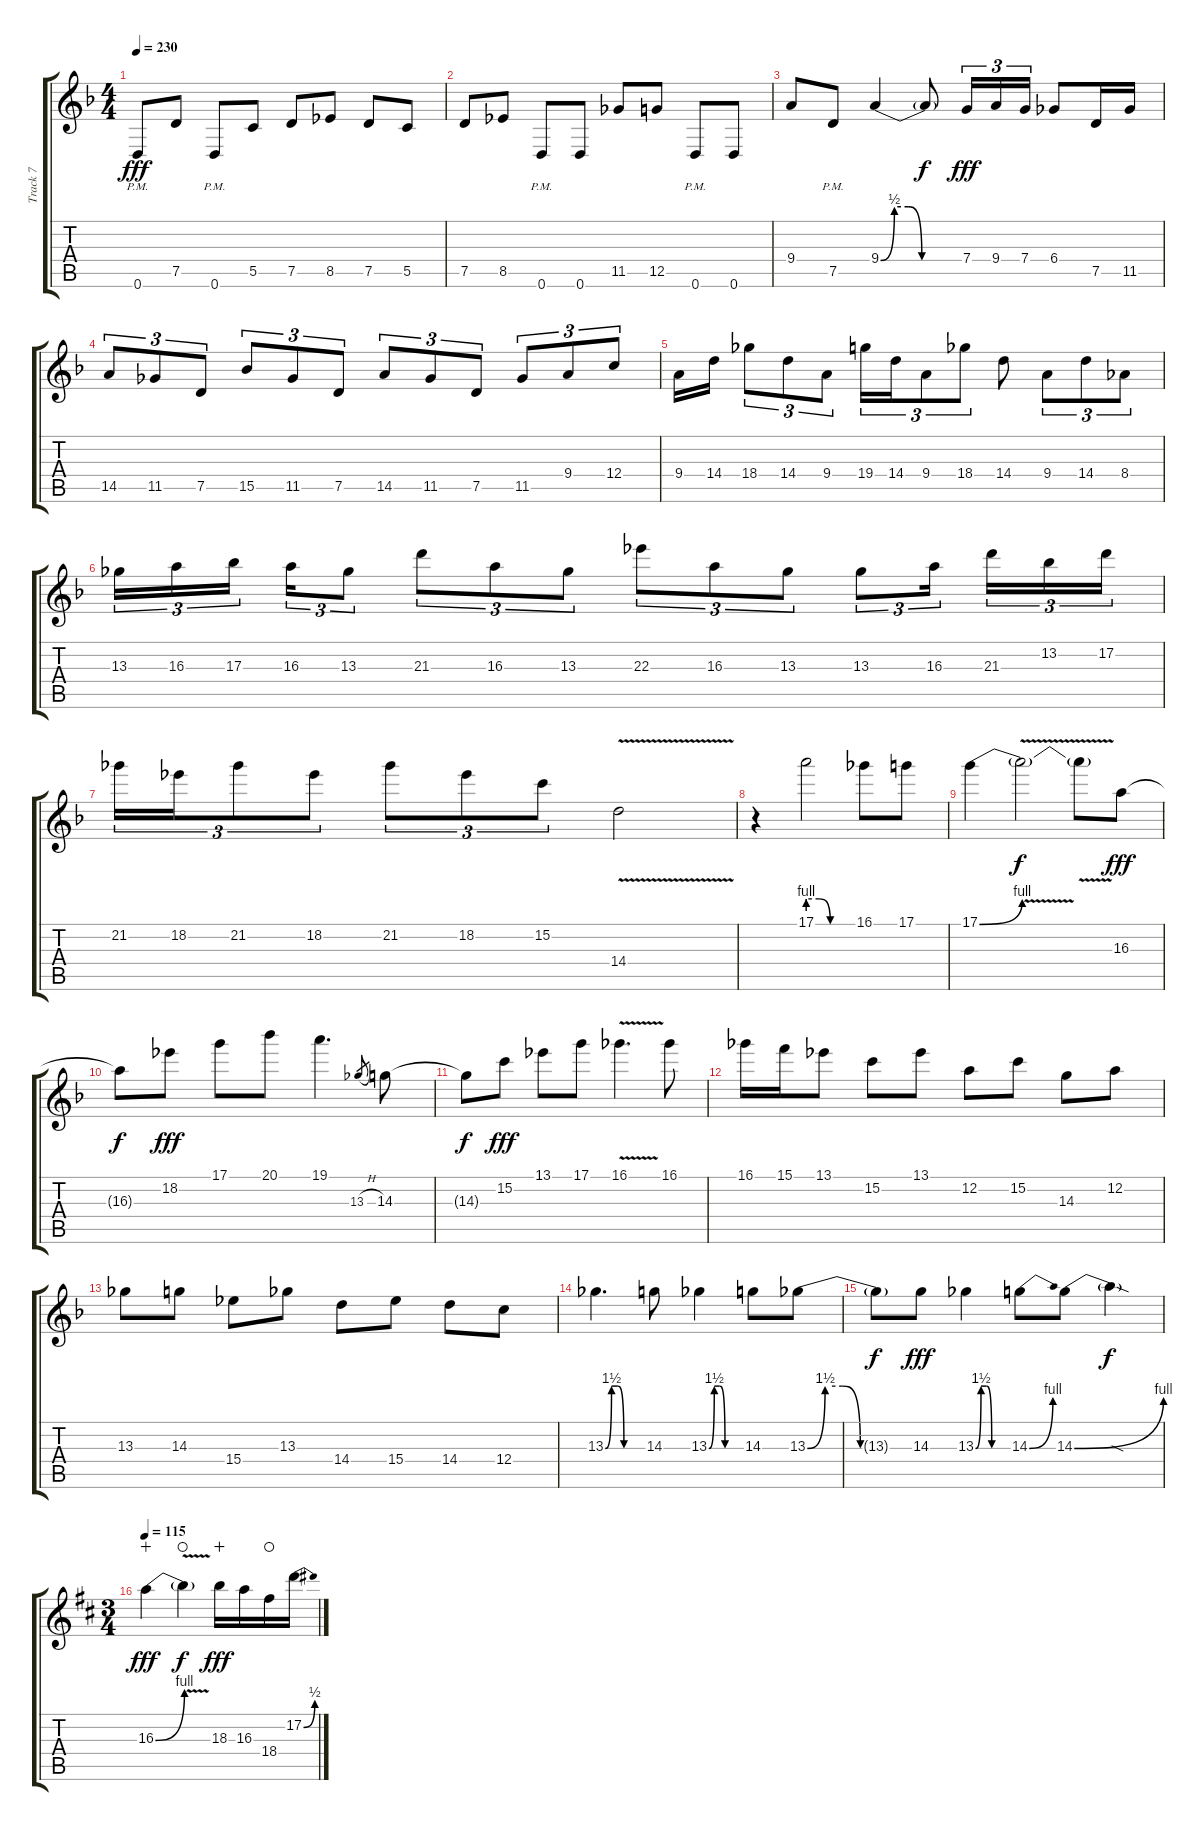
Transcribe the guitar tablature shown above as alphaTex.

\track ("Track 7" "Track 7") {instrument overdrivenguitar}
\staff {score tabs}
\tuning (D4 A3 F3 C3 G2 D2) {hide}
\ts (4 4)
\tempo 230
\clef g2
\ks dminor
0.6{pm}.8{dy fff} 7.5.8 0.6{pm}.8 5.5.8 7.5.8 8.5.8 7.5.8 5.5.8 |
7.5.8 8.5.8 0.6{pm}.8 0.6.8 11.5.8 12.5.8 0.6{pm}.8 0.6.8 |
9.4.8 7.5{pm}.8 9.4{be (custom 0 0 10 2 20 2 30 0 60 0)}.4 9.4{t}.8{dy f} 7.4.16{tu (3 2) dy fff} 9.4.16{tu (3 2)} 7.4.16{tu (3 2)} 6.4.8 7.5.16 11.5.16 |
14.5.8{tu (3 2)} 11.5.8{tu (3 2)} 7.5.8{tu (3 2)} 15.5.8{tu (3 2)} 11.5.8{tu (3 2)} 7.5.8{tu (3 2)} 14.5.8{tu (3 2)} 11.5.8{tu (3 2)} 7.5.8{tu (3 2)} 11.5.8{tu (3 2)} 9.4.8{tu (3 2)} 12.4.8{tu (3 2)} |
9.4.16 14.4.16 18.4.8{tu (3 2)} 14.4.8{tu (3 2)} 9.4.8{tu (3 2)} 19.4.16{tu (3 2)} 14.4.16{tu (3 2)} 9.4.8{tu (3 2)} 18.4.8{tu (3 2)} 14.4.8 9.4.8{tu (3 2)} 14.4.8{tu (3 2)} 8.4.8{tu (3 2)} |
13.3.16{tu (3 2)} 16.3.16{tu (3 2)} 17.3.16{tu (3 2) beam splitsecondary} 16.3.16{tu (3 2)} 13.3.8{tu (3 2)} 21.3.8{tu (3 2)} 16.3.8{tu (3 2)} 13.3.8{tu (3 2)} 22.3.8{tu (3 2)} 16.3.8{tu (3 2)} 13.3.8{tu (3 2)} 13.3.8{tu (3 2)} 16.3.16{tu (3 2) beam splitsecondary} 21.3.16{tu (3 2)} 13.2.16{tu (3 2)} 17.2.16{tu (3 2)} |
21.2.16{tu (3 2)} 18.2.16{tu (3 2)} 21.2.8{tu (3 2)} 18.2.8{tu (3 2)} 21.2.8{tu (3 2)} 18.2.8{tu (3 2)} 15.2.8{tu (3 2)} 14.4{v}.2 |
r.4 17.1{be (custom 0 4 15 4 30 0 60 0)}.2 16.1.8 17.1.8 |
17.1{be (bend 0 0 60 4)}.4 17.1{v t}.2{dy f} 17.1{t}.8 16.3.8{dy fff} |
16.3{t}.8{dy f} 18.2.8{dy fff} 17.1.8 20.1.8 19.1.4{d} 13.3{h}.8{gr} 14.3.8 |
14.3{t}.8{dy f} 15.2.8{dy fff} 13.1.8 17.1.8 16.1{v}.4{d} 16.1.8 |
16.1.16 15.1.16 13.1.8 15.2.8 13.1.8 12.2.8 15.2.8 14.3.8 12.2.8 |
13.3.8 14.3.8 15.4.8 13.3.8 14.4.8 15.4.8 14.4.8 12.4.8 |
13.3{be (custom 0 0 10 6 20 6 30 0 60 0)}.4{d} 14.3.8 13.3{be (custom 0 0 10 6 20 6 30 0 60 0)}.4 14.3.8 13.3{be (custom 0 0 10 6 20 6 30 0 60 0)}.8 |
13.3{t}.8{dy f} 14.3.8{dy fff} 13.3{be (custom 0 0 10 6 20 6 30 0 60 0)}.4 14.3{be (bend 0 0 60 4)}.8 14.3{be (bend 0 0 60 4)}.8 14.3{sod t}.4{dy f} |
\ts (3 4)
\tempo 115
\ks bminor
16.3{be (bend 0 0 60 4)}.4{dy fff wahc} 16.3{v t}.4{dy f waho} 18.3.16{dy fff wahc} 16.3.16 18.4.16{waho} 17.2{be (bend 0 0 60 2)}.16
